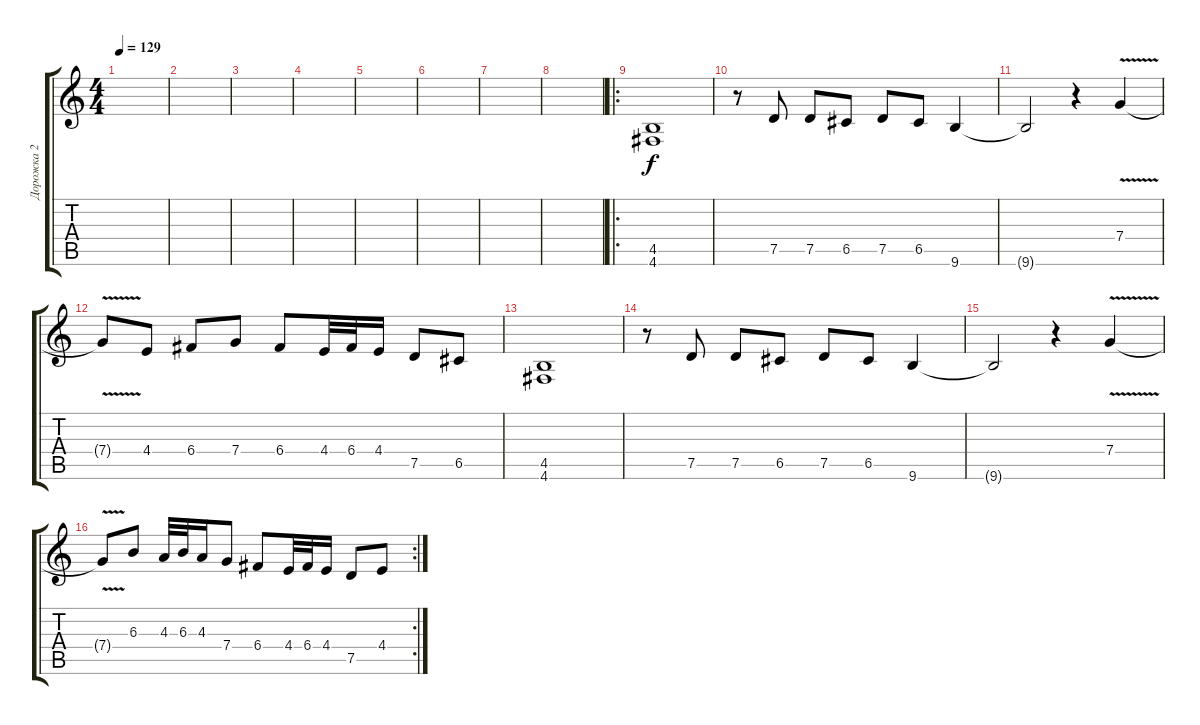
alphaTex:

\track ("Дорожка 2" "Дорожка 2") {instrument distortionguitar}
\staff {score tabs}
\tuning (D4 A3 F3 C3 G2 D2) {hide}
\ts (4 4)
\tempo 129
\clef g2
\ks c
|
|
|
|
|
|
|
|
\ro
(4.5 4.6).1 |
r.8 7.5.8 7.5.8 6.5.8 7.5.8 6.5.8 9.6.4 |
9.6{t}.2 r.4 7.4{v}.4 |
7.4{t}.8 4.4.8 6.4.8 7.4.8 6.4.8 4.4.32 6.4.32 4.4.16 7.5.8 6.5.8 |
(4.5 4.6).1 |
r.8 7.5.8 7.5.8 6.5.8 7.5.8 6.5.8 9.6.4 |
9.6{t}.2 r.4 7.4{v}.4 |
\rc 2
7.4{t}.8 6.3.8 4.3.32 6.3.32 4.3.16 7.4.8 6.4.8 4.4.32 6.4.32 4.4.16 7.5.8 4.4.8
